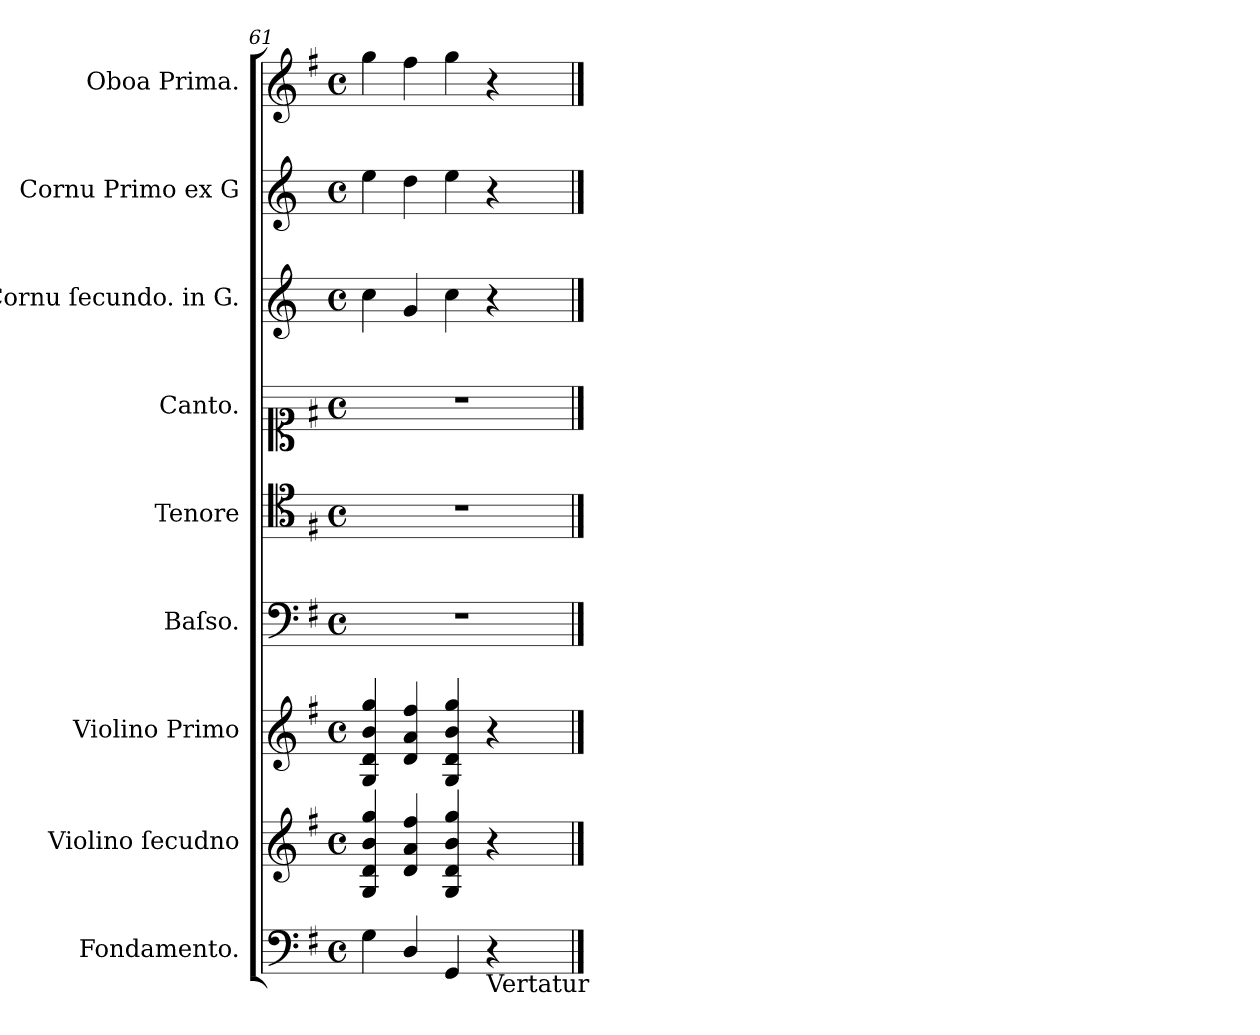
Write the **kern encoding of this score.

**kern	**kern	**kern	**kern	**kern	**kern	**kern	**kern	**kern
*part9	*part8	*part7	*part6	*part5	*part4	*part3	*part2	*part1
*staff9	*staff8	*staff7	*staff6	*staff5	*staff4	*staff3	*staff2	*staff1
*I"Fondamento.	*I"Violino ſecudno	*I"Violino Primo	*I"Baſso.	*I"Tenore	*I"Canto.	*I"Cornu ſecundo. in G.	*I"Cornu Primo ex G	*I"Oboa Prima.
*	*I'vl 2	*I'vl 1	*I'B	*I'T	*	*I'cor 2 in G	*	*I'ob
*clefF4	*clefG2	*clefG2	*clefF4	*clefC4	*clefC1	*clefG2	*clefG2	*clefG2
*	*	*	*	*	*	*ITrd3c5	*ITrd3c5	*
*k[f#]	*k[f#]	*k[f#]	*k[f#]	*k[f#]	*k[f#]	*k[f#]	*k[f#]	*k[f#]
*G:	*G:	*G:	*G:	*G:	*G:	*G:	*G:	*G:
*M4/4	*M4/4	*M4/4	*M4/4	*M4/4	*M4/4	*M4/4	*M4/4	*M4/4
*met(c)	*met(c)	*met(c)	*met(c)	*met(c)	*met(c)	*met(c)	*met(c)	*met(c)
=61	=61	=61	=61	=61	=61	=61	=61	=61
4G\	4G/ 4d/ 4b/ 4gg/	4G/ 4d/ 4b/ 4gg/	1r	1r	1r	4g\	4b\	4gg\
4D/	4d/ 4a/ 4ff#/	4d/ 4a/ 4ff#/	.	.	.	4d/	4a\	4ff#\
4GG/	4G/ 4d/ 4b/ 4gg/	4G/ 4d/ 4b/ 4gg/	.	.	.	4g\	4b\	4gg\
!LO:TX:b:t=Vertatur	!	!	!	!	!	!	!	!
4r	4r	4r	.	.	.	4r	4r	4r
==	==	==	==	==	==	==	==	==
*-	*-	*-	*-	*-	*-	*-	*-	*-
